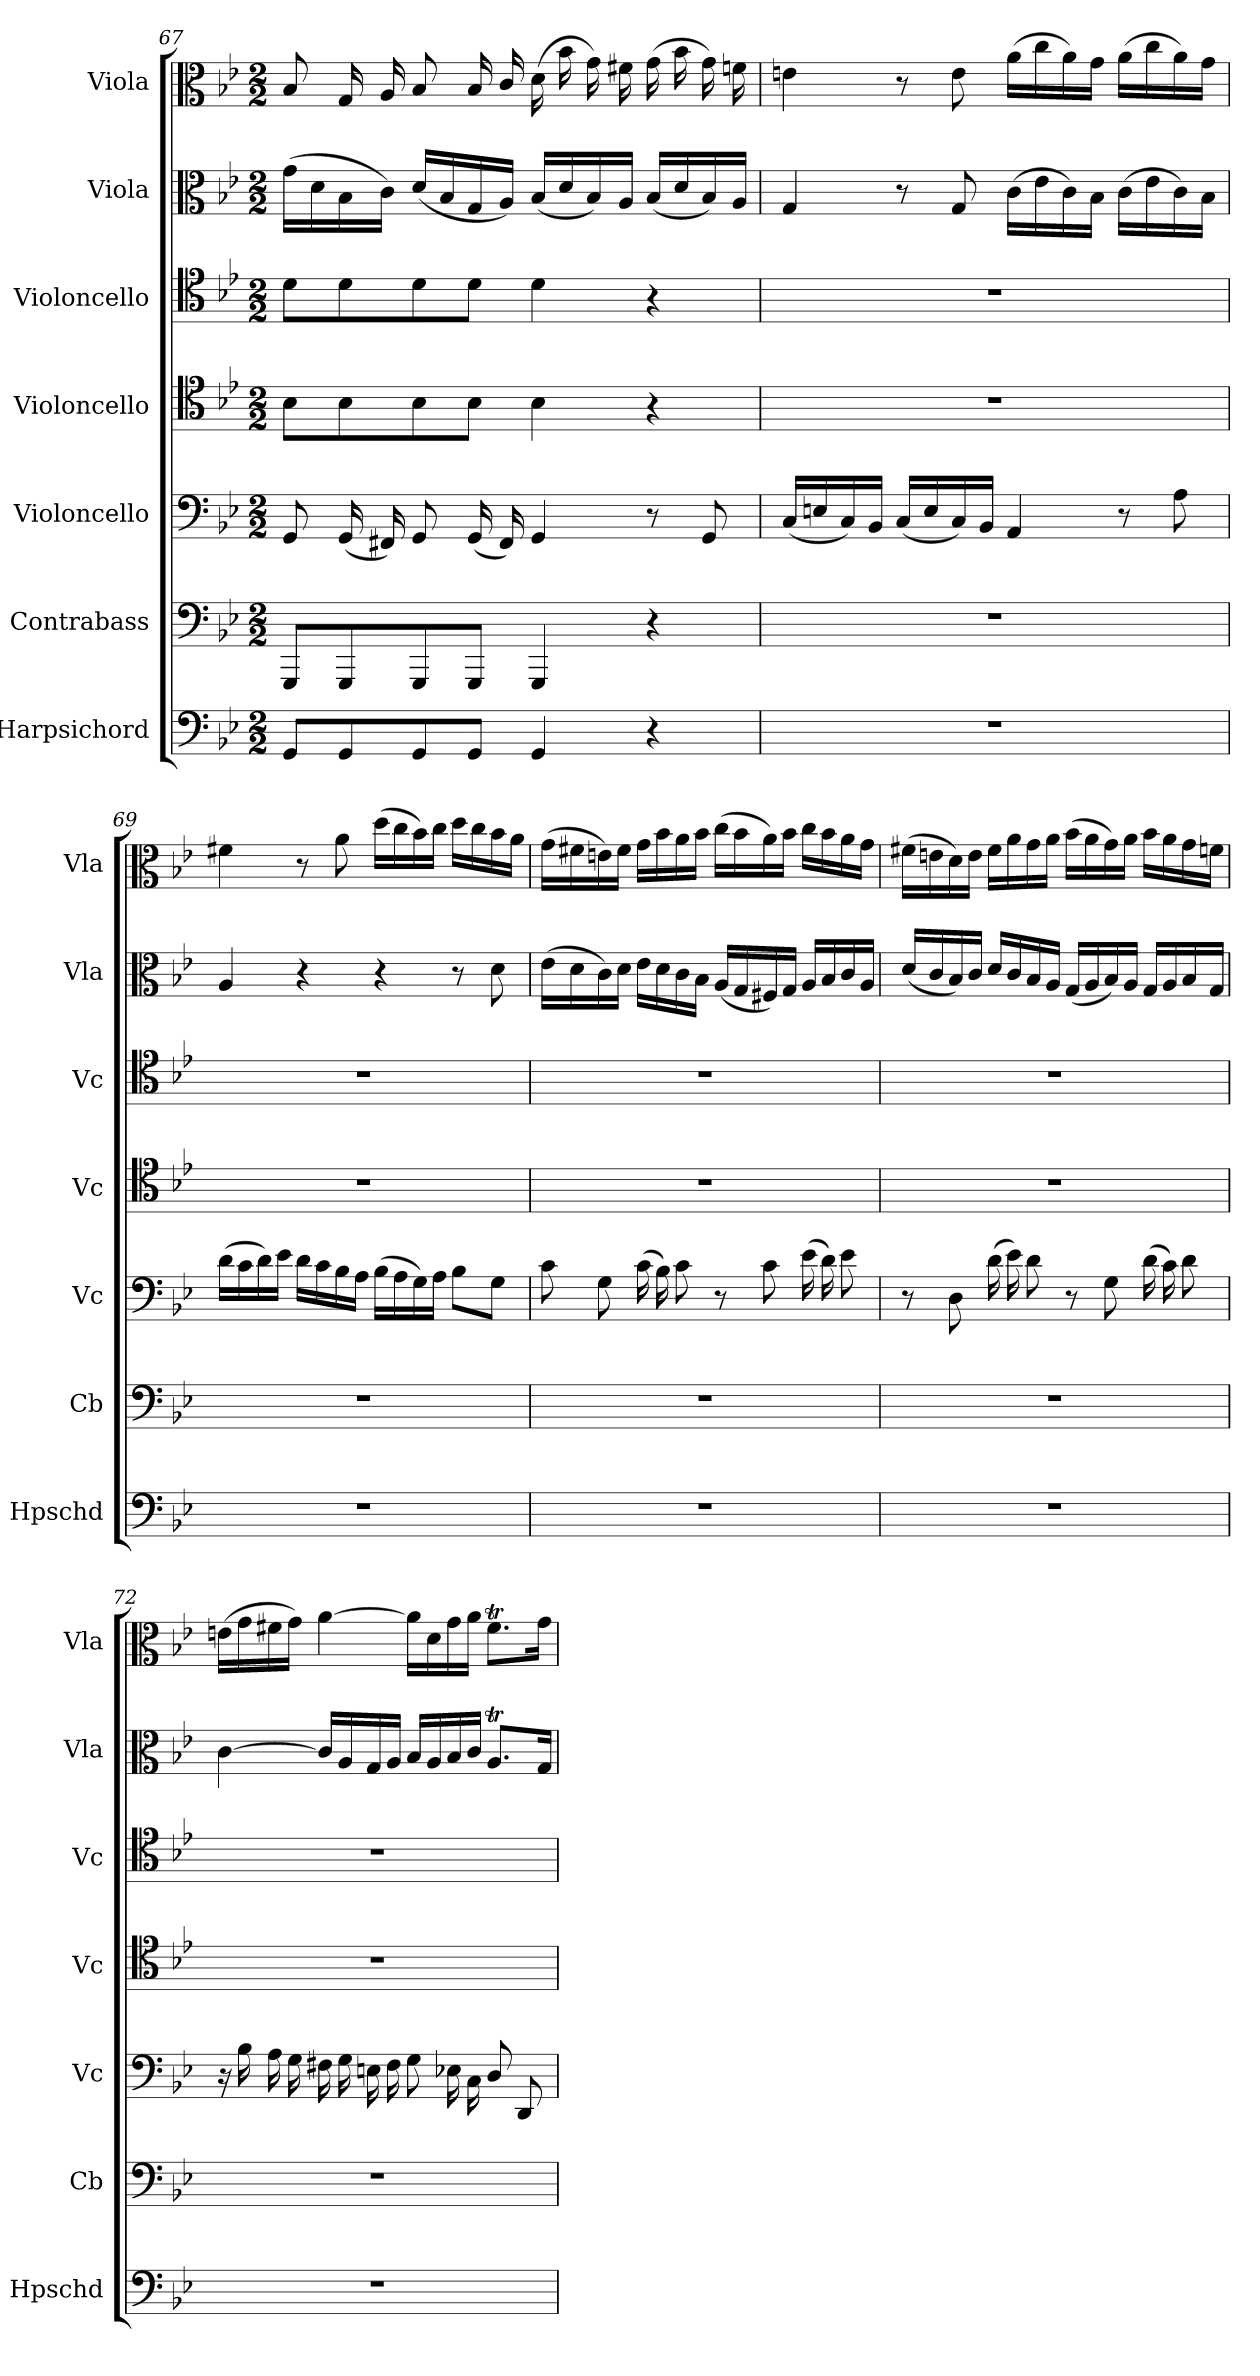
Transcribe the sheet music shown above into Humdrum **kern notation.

**kern	**kern	**kern	**kern	**kern	**kern	**kern
*part7	*part6	*part5	*part4	*part3	*part2	*part1
*staff7	*staff6	*staff5	*staff4	*staff3	*staff2	*staff1
*I"Harpsichord	*I"Contrabass	*I"Violoncello	*I"Violoncello	*I"Violoncello	*I"Viola	*I"Viola
*I'Hpschd	*I'Cb	*I'Vc	*I'Vc	*I'Vc	*I'Vla	*I'Vla
*clefF4	*clefF4	*clefF4	*clefC4	*clefC4	*clefC3	*clefC3
*	*ITrd7c12	*	*	*	*	*
*k[b-e-]	*k[b-e-]	*k[b-e-]	*k[b-e-]	*k[b-e-]	*k[b-e-]	*k[b-e-]
*B-:	*B-:	*B-:	*B-:	*B-:	*B-:	*B-:
*M2/2	*M2/2	*M2/2	*M2/2	*M2/2	*M2/2	*M2/2
=67	=67	=67	=67	=67	=67	=67
8GG/L	8GGGG/L	8GG/	8B-\L	8d\L	(16g\LL	8B-/
.	.	.	.	.	16d\	.
8GG/	8GGGG/	(16GG/	8B-\	8d\	16B-\	16G/
.	.	16FF#X/)	.	.	16c\JJ)	16A/
8GG/	8GGGG/	8GG/	8B-\	8d\	(16d/LL	8B-/
.	.	.	.	.	16B-/	.
8GG/J	8GGGG/J	(16GG/	8B-\J	8d\J	16G/	16B-/
.	.	16FF#/)	.	.	16A/JJ)	16c/
4GG/	4GGGG/	4GG/	4B-\	4d\	(16B-/LL	(16d\
.	.	.	.	.	16d/	16b-\
.	.	.	.	.	16B-/)	16g\)
.	.	.	.	.	16A/JJ	16f#X\
4r	4r	8r	4r	4r	(16B-/LL	(16g\
.	.	.	.	.	16d/	16b-\
.	.	8GG/	.	.	16B-/)	16g\)
.	.	.	.	.	16A/JJ	16fn\
=68	=68	=68	=68	=68	=68	=68
1r	1r	(16C/LL	1r	1r	4G/	4en\
.	.	16En/	.	.	.	.
.	.	16C/)	.	.	.	.
.	.	16BB-/JJ	.	.	.	.
.	.	(16C/LL	.	.	8r	8r
.	.	16E/	.	.	.	.
.	.	16C/)	.	.	8G/	8e\
.	.	16BB-/JJ	.	.	.	.
.	.	4AA/	.	.	(16c\LL	(16a\LL
.	.	.	.	.	16e-\	16cc\
.	.	.	.	.	16c\)	16a\)
.	.	.	.	.	16B-\JJ	16g\JJ
.	.	8r	.	.	(16c\LL	(16a\LL
.	.	.	.	.	16e-\	16cc\
.	.	8A\	.	.	16c\)	16a\)
.	.	.	.	.	16B-\JJ	16g\JJ
=69	=69	=69	=69	=69	=69	=69
1r	1r	(16d\LL	1r	1r	4A/	4f#X\
.	.	16c\	.	.	.	.
.	.	16d\)	.	.	.	.
.	.	16e-\JJ	.	.	.	.
.	.	16d\LL	.	.	4r	8r
.	.	16c\	.	.	.	.
.	.	16B-\	.	.	.	8a\
.	.	16A\JJ	.	.	.	.
.	.	(16B-\LL	.	.	4r	(16dd\LL
.	.	16A\	.	.	.	16cc\
.	.	16G\)	.	.	.	16b-\)
.	.	16A\JJ	.	.	.	16cc\JJ
.	.	8B-\L	.	.	8r	16dd\LL
.	.	.	.	.	.	16cc\
.	.	8G\J	.	.	8d\	16b-\
.	.	.	.	.	.	16a\JJ
=70	=70	=70	=70	=70	=70	=70
1r	1r	8c\	1r	1r	(16e-\LL	(16g\LL
.	.	.	.	.	16d\	16f#X\
.	.	8G\	.	.	16c\)	16en\)
.	.	.	.	.	16d\JJ	16f#\JJ
.	.	(16c\	.	.	16e-\LL	16g\LL
.	.	16B-\)	.	.	16d\	16b-\
.	.	8c\	.	.	16c\	16a\
.	.	.	.	.	16B-\JJ	16b-\JJ
.	.	8r	.	.	(16A/LL	(16cc\LL
.	.	.	.	.	16G/	16b-\
.	.	8c\	.	.	16F#X/)	16a\)
.	.	.	.	.	16G/JJ	16b-\JJ
.	.	(16e-\	.	.	16A/LL	16cc\LL
.	.	16d\)	.	.	16B-/	16b-\
.	.	8e-\	.	.	16c/	16a\
.	.	.	.	.	16A/JJ	16g\JJ
=71	=71	=71	=71	=71	=71	=71
1r	1r	8r	1r	1r	(16d/LL	(16f#X\LL
.	.	.	.	.	16c/	16en\
.	.	8D\	.	.	16B-/)	16d\)
.	.	.	.	.	16c/JJ	16e\JJ
.	.	(16d\	.	.	16d/LL	16f#\LL
.	.	16e-\)	.	.	16c/	16a\
.	.	8d\	.	.	16B-/	16g\
.	.	.	.	.	16A/JJ	16a\JJ
.	.	8r	.	.	(16G/LL	(16b-\LL
.	.	.	.	.	16A/	16a\
.	.	8G\	.	.	16B-/)	16g\)
.	.	.	.	.	16A/JJ	16a\JJ
.	.	(16d\	.	.	16G/LL	16b-\LL
.	.	16c\)	.	.	16A/	16a\
.	.	8d\	.	.	16B-/	16g\
.	.	.	.	.	16G/JJ	16fn\JJ
=72	=72	=72	=72	=72	=72	=72
1r	1r	16r	1r	1r	[4c\	(16en\LL
.	.	16B-\	.	.	.	16g\
.	.	16A\	.	.	.	16f#X\
.	.	16G\	.	.	.	16g\JJ)
.	.	16F#X\	.	.	16c/LL]	[4a\
.	.	16G\	.	.	16A/	.
.	.	16En\	.	.	16G/	.
.	.	16F#\	.	.	16A/JJ	.
.	.	8G\	.	.	16B-/LL	16a\LL]
.	.	.	.	.	16A/	16d\
.	.	16E-X\	.	.	16B-/	16g\
.	.	16C\	.	.	16c/JJ	16a\JJ
.	.	8D/	.	.	8.At/L	8.f#t\L
.	.	8DD/	.	.	.	.
.	.	.	.	.	16G/Jk	16g\Jk
=	=	=	=	=	=	=
*-	*-	*-	*-	*-	*-	*-
